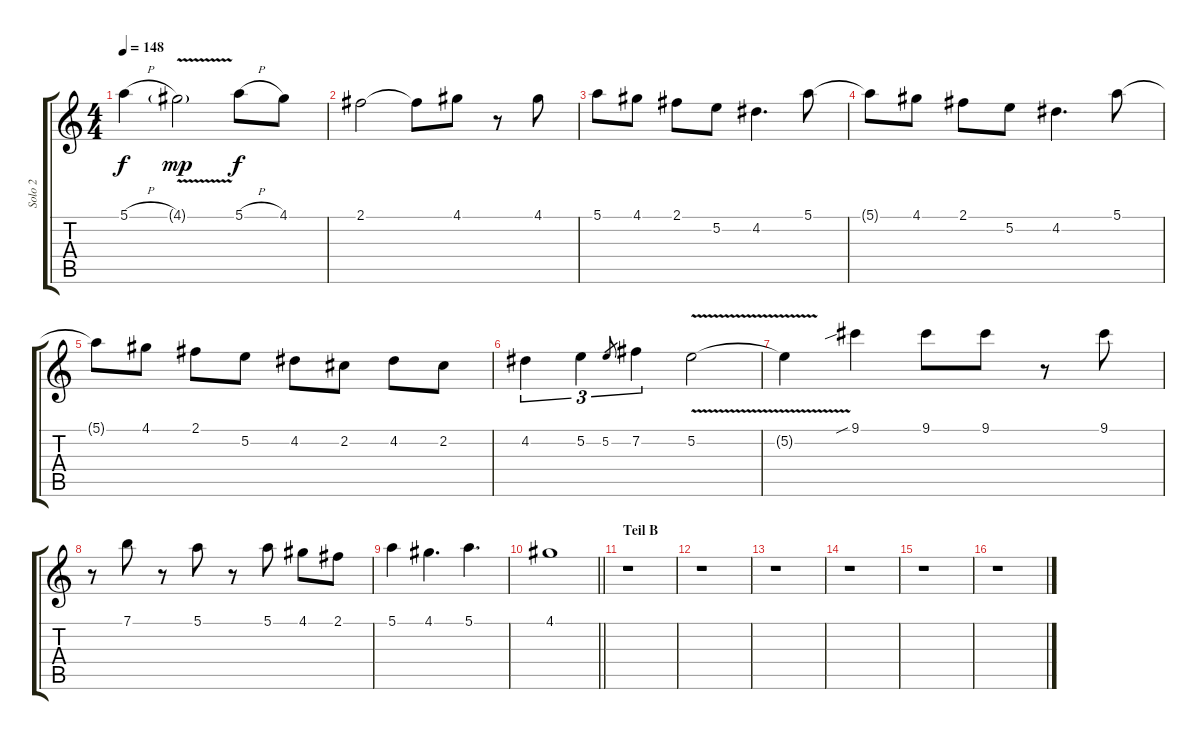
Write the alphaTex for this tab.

\track ("Solo 2" "Solo 2") {instrument acousticguitarsteel}
\staff {score tabs}
\tuning (E4 B3 G3 D3 A2 E2) {hide}
\ts (4 4)
\tempo 148
\clef g2
\ks c
5.1{h}.4{dy f} 4.1{v g}.2{dy mp} 5.1{h}.8{dy f} 4.1.8 |
2.1.2 2.1{t}.8 4.1.8 r.8 4.1.8 |
5.1.8 4.1.8 2.1.8 5.2.8 4.2.4{d} 5.1.8 |
5.1{t}.8 4.1.8 2.1.8 5.2.8 4.2.4{d} 5.1.8 |
5.1{t}.8 4.1.8 2.1.8 5.2.8 4.2.8 2.2.8 4.2.8 2.2.8 |
4.2.4{tu (3 2)} 5.2.4{tu (3 2)} 5.2.8{gr} 7.2.4{tu (3 2)} 5.2{v}.2 |
5.2{t}.4 9.1{sib}.4 9.1.8 9.1.8 r.8 9.1.8 |
r.8 7.1.8 r.8 5.1.8 r.8 5.1.8 4.1.8 2.1.8 |
5.1.4 4.1.4{d} 5.1.4{d} |
\barLineRight lightlight
4.1.1 |
\section ("" "Teil B")
r.1 |
r.1 |
r.1 |
r.1 |
r.1 |
r.1
